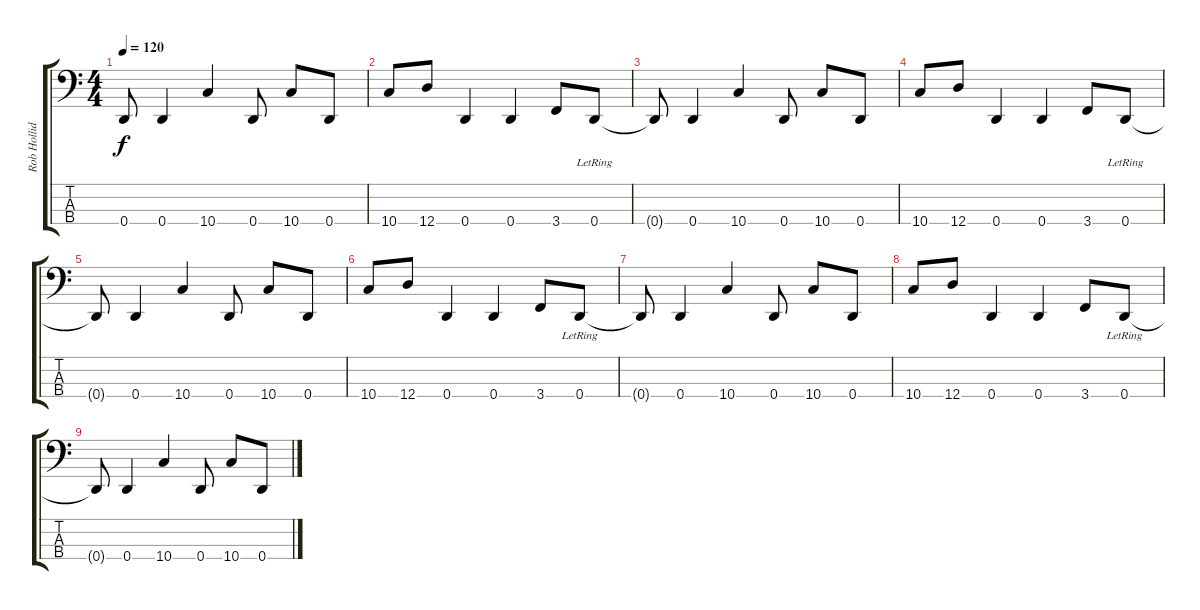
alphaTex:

\track ("Rob Holliday" "Rob Hollid") {instrument synthbass2}
\staff {score tabs}
\tuning (G2 D2 A1 D1) {hide}
\ts (4 4)
\tempo 120
\clef f4
\ks c
0.4{t}.8{dy f} 0.4.4 10.4.4 0.4.8 10.4.8 0.4.8 |
10.4.8 12.4.8 0.4.4 0.4.4 3.4.8 0.4{lr}.8 |
0.4{t}.8 0.4.4 10.4.4 0.4.8 10.4.8 0.4.8 |
10.4.8 12.4.8 0.4.4 0.4.4 3.4.8 0.4{lr}.8 |
0.4{t}.8 0.4.4 10.4.4 0.4.8 10.4.8 0.4.8 |
10.4.8 12.4.8 0.4.4 0.4.4 3.4.8 0.4{lr}.8 |
0.4{t}.8 0.4.4 10.4.4 0.4.8 10.4.8 0.4.8 |
10.4.8 12.4.8 0.4.4 0.4.4 3.4.8 0.4{lr}.8 |
0.4{t}.8 0.4.4 10.4.4 0.4.8 10.4.8 0.4.8
